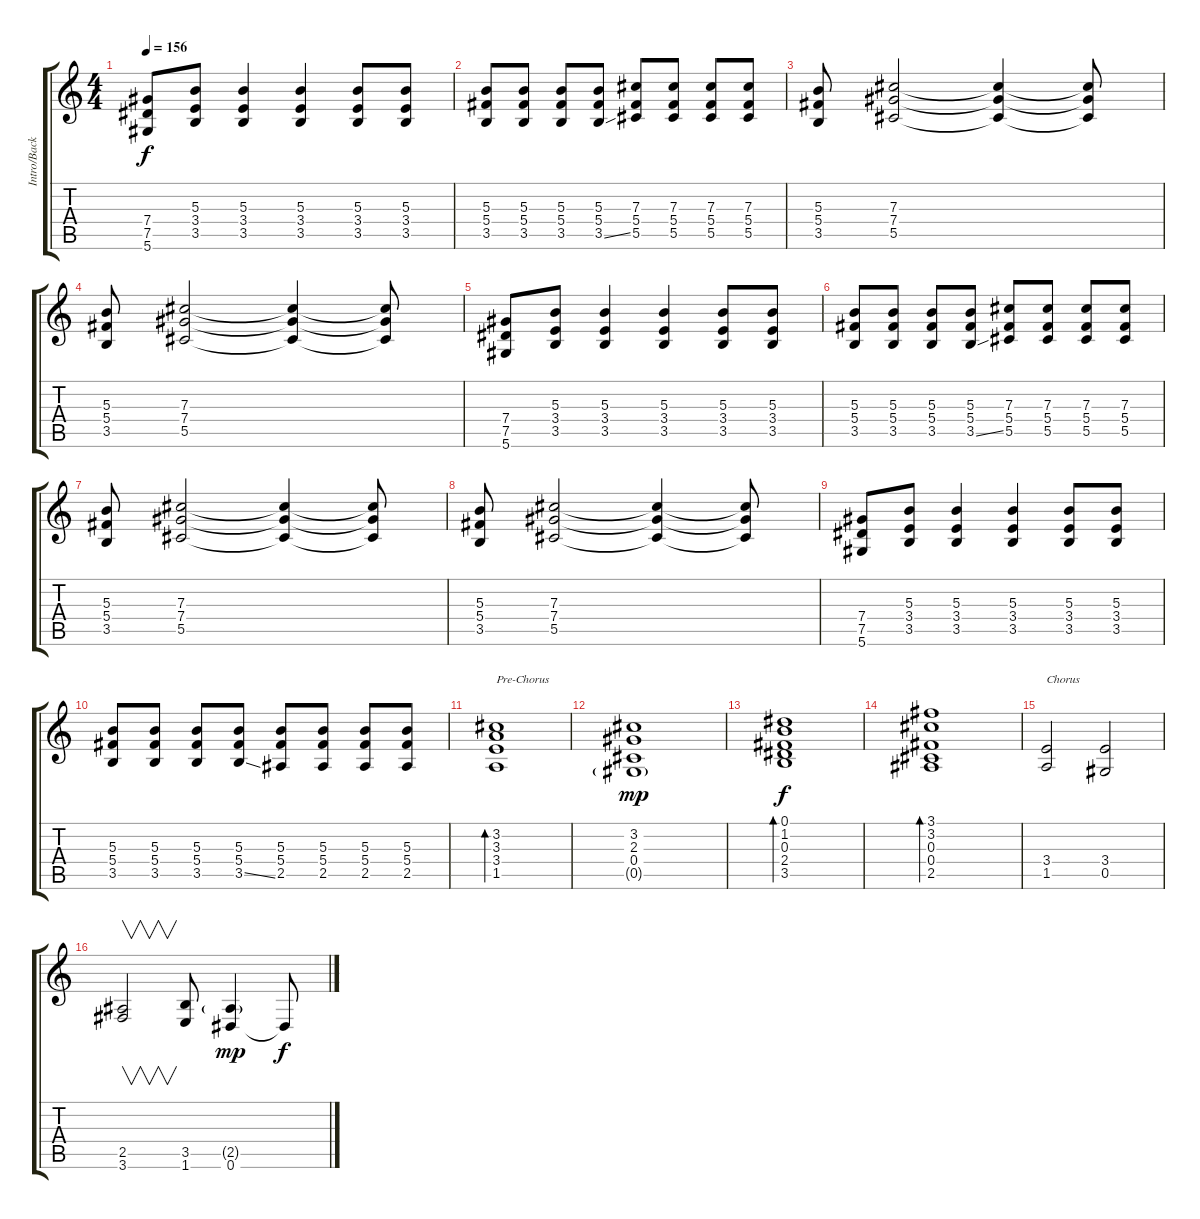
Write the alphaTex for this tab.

\track ("Intro/Background" "Intro/Back") {instrument electricguitarclean}
\staff {score tabs}
\tuning (Eb4 Bb3 Gb3 Db3 Ab2 Eb2) {hide}
\ts (4 4)
\tempo 156
\clef g2
\ks c
(7.4 7.5 5.6).8{dy f} (5.3 3.4 3.5).8 (5.3 3.4 3.5).4 (5.3 3.4 3.5).4 (5.3 3.4 3.5).8 (5.3 3.4 3.5).8 |
(5.3 5.4 3.5).8 (5.3 5.4 3.5).8 (5.3 5.4 3.5).8 (5.3 5.4 3.5{ss}).8 (7.3 5.4 5.5).8 (7.3 5.4 5.5).8 (7.3 5.4 5.5).8 (7.3 5.4 5.5).8 |
(5.3 5.4 3.5).8 (7.3 7.4 5.5).2 (7.3{t} 7.4{t} 5.5{t}).4 (7.3{t} 7.4{t} 5.5{t}).8 |
(5.3 5.4 3.5).8 (7.3 7.4 5.5).2 (7.3{t} 7.4{t} 5.5{t}).4 (7.3{t} 7.4{t} 5.5{t}).8 |
(7.4 7.5 5.6).8 (5.3 3.4 3.5).8 (5.3 3.4 3.5).4 (5.3 3.4 3.5).4 (5.3 3.4 3.5).8 (5.3 3.4 3.5).8 |
(5.3 5.4 3.5).8 (5.3 5.4 3.5).8 (5.3 5.4 3.5).8 (5.3 5.4 3.5{ss}).8 (7.3 5.4 5.5).8 (7.3 5.4 5.5).8 (7.3 5.4 5.5).8 (7.3 5.4 5.5).8 |
(5.3 5.4 3.5).8 (7.3 7.4 5.5).2 (7.3{t} 7.4{t} 5.5{t}).4 (7.3{t} 7.4{t} 5.5{t}).8 |
(5.3 5.4 3.5).8 (7.3 7.4 5.5).2 (7.3{t} 7.4{t} 5.5{t}).4 (7.3{t} 7.4{t} 5.5{t}).8 |
(7.4 7.5 5.6).8 (5.3 3.4 3.5).8 (5.3 3.4 3.5).4 (5.3 3.4 3.5).4 (5.3 3.4 3.5).8 (5.3 3.4 3.5).8 |
(5.3 5.4 3.5).8 (5.3 5.4 3.5).8 (5.3 5.4 3.5).8 (5.3 5.4 3.5{ss}).8 (5.3 5.4 2.5).8 (5.3 5.4 2.5).8 (5.3 5.4 2.5).8 (5.3 5.4 2.5).8 |
(3.2 3.3 3.4 1.5).1{bd 120 txt "Pre-Chorus"} |
(3.2 2.3 0.4 0.5{g}).1{dy mp} |
(0.1 1.2 0.3 2.4 3.5).1{bd 60 dy f} |
(3.1 3.2 0.3 0.4 2.5).1{bd 120} |
(3.4 1.5).2{txt "Chorus"} (3.4 0.5).2 |
(2.5 3.6).2{v} (3.5 1.6).8 (2.5{g} 0.6).4{dy mp} 0.6{t}.8{dy f}
